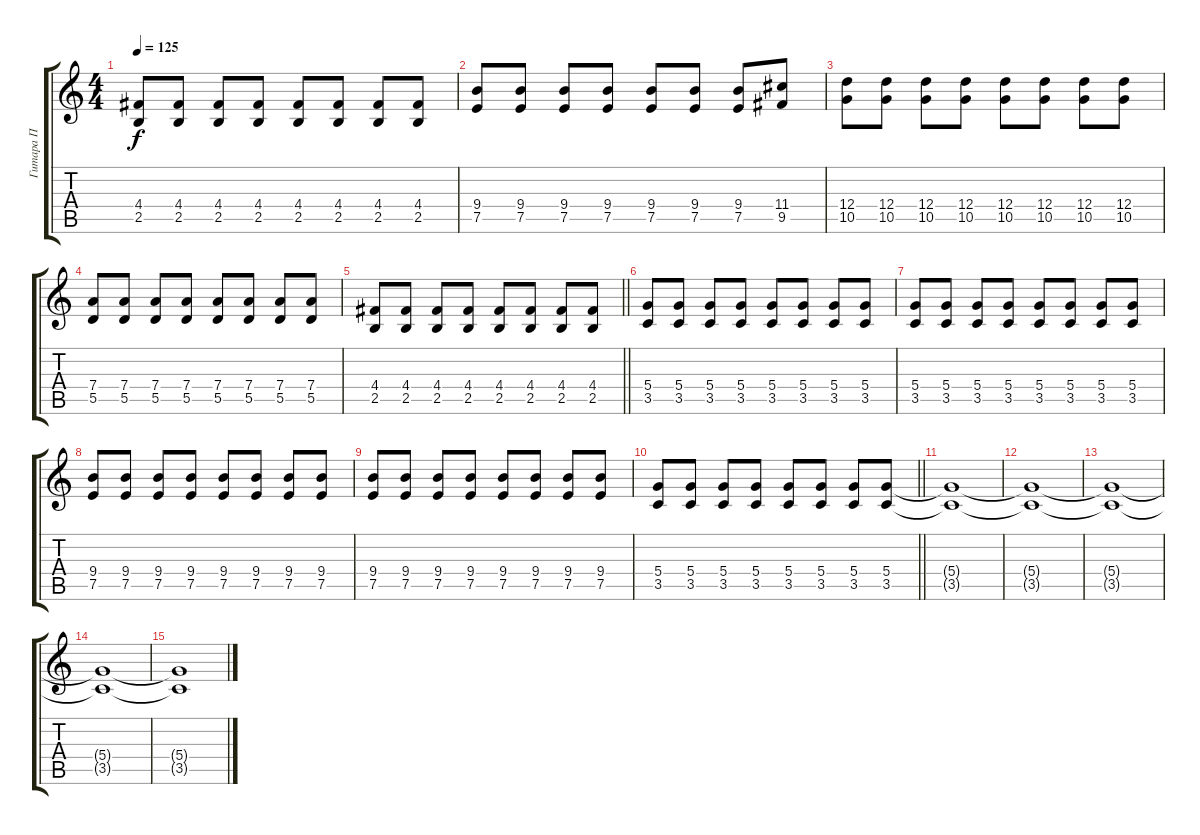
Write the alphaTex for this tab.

\track ("Гитара П" "Гитара П") {instrument overdrivenguitar}
\staff {score tabs}
\tuning (E4 B3 G3 D3 A2 E2) {hide}
\ts (4 4)
\tempo 125
\clef g2
\ks c
(4.4 2.5).8{dy f} (4.4 2.5).8 (4.4 2.5).8 (4.4 2.5).8 (4.4 2.5).8 (4.4 2.5).8 (4.4 2.5).8 (4.4 2.5).8 |
(9.4 7.5).8 (9.4 7.5).8 (9.4 7.5).8 (9.4 7.5).8 (9.4 7.5).8 (9.4 7.5).8 (9.4 7.5).8 (11.4 9.5).8 |
(12.4 10.5).8 (12.4 10.5).8 (12.4 10.5).8 (12.4 10.5).8 (12.4 10.5).8 (12.4 10.5).8 (12.4 10.5).8 (12.4 10.5).8 |
(7.4 5.5).8 (7.4 5.5).8 (7.4 5.5).8 (7.4 5.5).8 (7.4 5.5).8 (7.4 5.5).8 (7.4 5.5).8 (7.4 5.5).8 |
\barLineRight lightlight
(4.4 2.5).8 (4.4 2.5).8 (4.4 2.5).8 (4.4 2.5).8 (4.4 2.5).8 (4.4 2.5).8 (4.4 2.5).8 (4.4 2.5).8 |
\section ("" " ")
(5.4 3.5).8 (5.4 3.5).8 (5.4 3.5).8 (5.4 3.5).8 (5.4 3.5).8 (5.4 3.5).8 (5.4 3.5).8 (5.4 3.5).8 |
(5.4 3.5).8 (5.4 3.5).8 (5.4 3.5).8 (5.4 3.5).8 (5.4 3.5).8 (5.4 3.5).8 (5.4 3.5).8 (5.4 3.5).8 |
(9.4 7.5).8 (9.4 7.5).8 (9.4 7.5).8 (9.4 7.5).8 (9.4 7.5).8 (9.4 7.5).8 (9.4 7.5).8 (9.4 7.5).8 |
(9.4 7.5).8 (9.4 7.5).8 (9.4 7.5).8 (9.4 7.5).8 (9.4 7.5).8 (9.4 7.5).8 (9.4 7.5).8 (9.4 7.5).8 |
\barLineRight lightlight
(5.4 3.5).8 (5.4 3.5).8 (5.4 3.5).8 (5.4 3.5).8 (5.4 3.5).8 (5.4 3.5).8 (5.4 3.5).8 (5.4 3.5).8 |
\section ("" " ")
(5.4{t} 3.5{t}).1{volume 0} |
(5.4{t} 3.5{t}).1 |
(5.4{t} 3.5{t}).1 |
(5.4{t} 3.5{t}).1 |
(5.4{t} 3.5{t}).1
